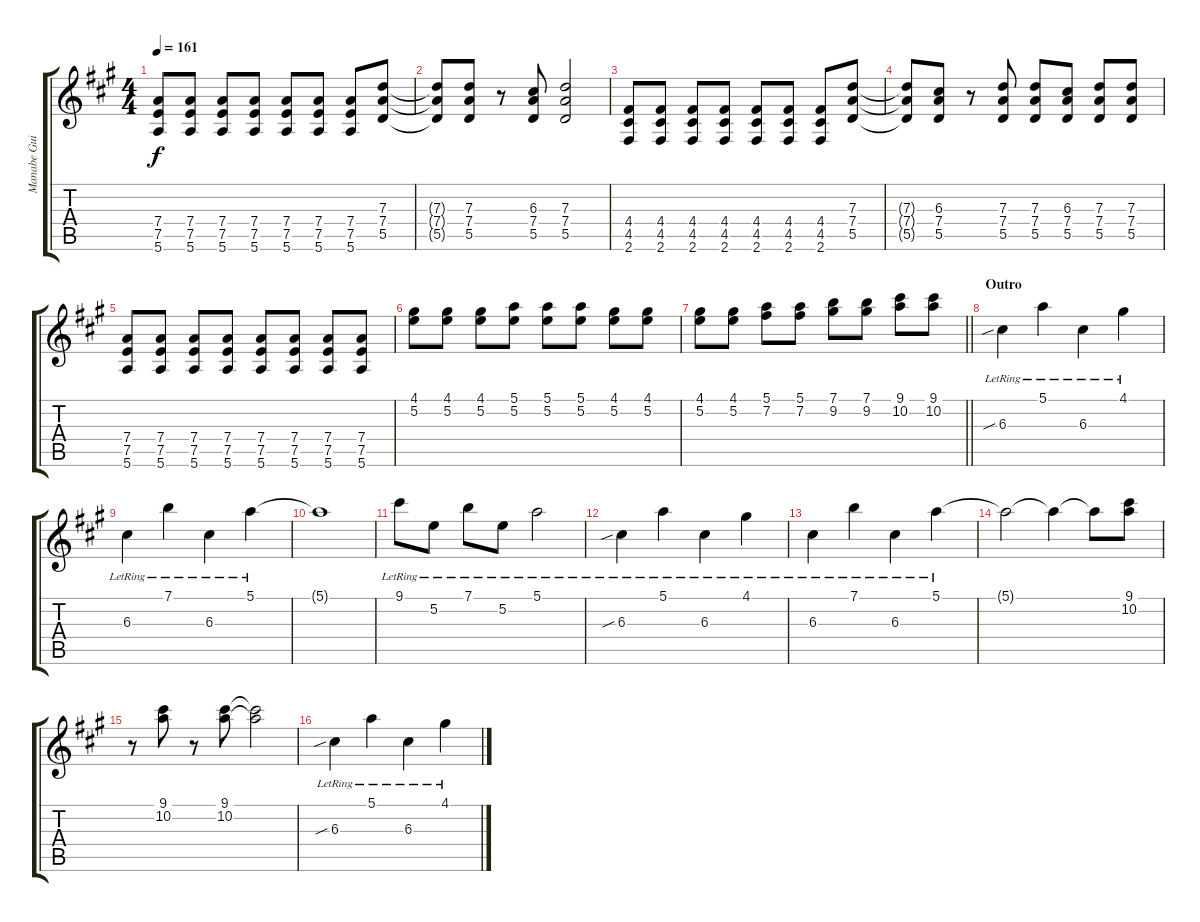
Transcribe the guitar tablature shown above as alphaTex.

\track ("Manabe Guitar" "Manabe Gui") {instrument electricguitarclean}
\staff {score tabs}
\tuning (E4 B3 G3 D3 A2 E2) {hide}
\ts (4 4)
\tempo 161
\clef g2
\ks a
(7.4 7.5 5.6).8{dy f} (7.4 7.5 5.6).8 (7.4 7.5 5.6).8 (7.4 7.5 5.6).8 (7.4 7.5 5.6).8 (7.4 7.5 5.6).8 (7.4 7.5 5.6).8 (7.3 7.4 5.5).8 |
(7.3{t} 7.4{t} 5.5{t}).8 (7.3 7.4 5.5).8 r.8 (6.3 7.4 5.5).8 (7.3 7.4 5.5).2 |
(4.4 4.5 2.6).8 (4.4 4.5 2.6).8 (4.4 4.5 2.6).8 (4.4 4.5 2.6).8 (4.4 4.5 2.6).8 (4.4 4.5 2.6).8 (4.4 4.5 2.6).8 (7.3 7.4 5.5).8 |
(7.3{t} 7.4{t} 5.5{t}).8 (6.3 7.4 5.5).8 r.8 (7.3 7.4 5.5).8 (7.3 7.4 5.5).8 (6.3 7.4 5.5).8 (7.3 7.4 5.5).8 (7.3 7.4 5.5).8 |
(7.4 7.5 5.6).8 (7.4 7.5 5.6).8 (7.4 7.5 5.6).8 (7.4 7.5 5.6).8 (7.4 7.5 5.6).8 (7.4 7.5 5.6).8 (7.4 7.5 5.6).8 (7.4 7.5 5.6).8 |
(4.1 5.2).8 (4.1 5.2).8 (4.1 5.2).8 (5.1 5.2).8 (5.1 5.2).8 (5.1 5.2).8 (4.1 5.2).8 (4.1 5.2).8 |
\barLineRight lightlight
(4.1 5.2).8 (4.1 5.2).8 (5.1 7.2).8 (5.1 7.2).8 (7.1 9.2).8 (7.1 9.2).8 (9.1 10.2).8 (9.1 10.2).8 |
\section ("" "Outro")
6.3{sib lr}.4 5.1{lr}.4 6.3{lr}.4 4.1{lr}.4 |
6.3{lr}.4 7.1{lr}.4 6.3{lr}.4 5.1{lr}.4 |
5.1{t}.1 |
9.1{lr}.8 5.2{lr}.8 7.1{lr}.8 5.2{lr}.8 5.1{lr}.2 |
6.3{sib lr}.4 5.1{lr}.4 6.3{lr}.4 4.1{lr}.4 |
6.3{lr}.4 7.1{lr}.4 6.3{lr}.4 5.1{lr}.4 |
5.1{t}.2 5.1{t}.4 5.1{t}.8 (9.1 10.2).8 |
r.8 (9.1 10.2).8 r.8 (9.1 10.2).8 (9.1{t} 10.2{t}).2 |
6.3{sib lr}.4 5.1{lr}.4 6.3{lr}.4 4.1{lr}.4
